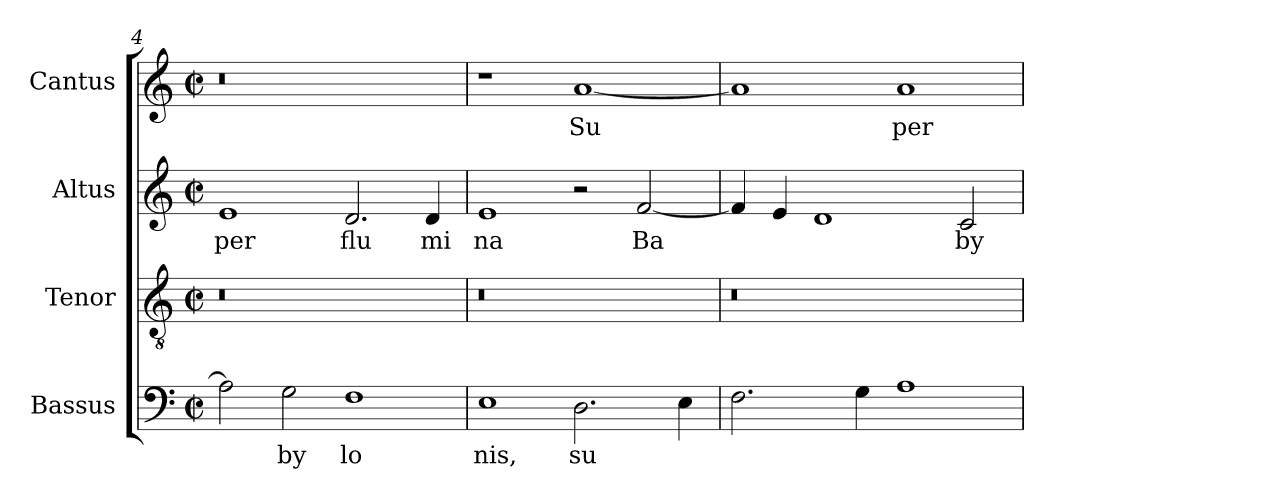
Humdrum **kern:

**kern	**text	**kern	**kern	**text	**kern	**text
*part4	*part4	*part3	*part2	*part2	*part1	*part1
*staff4	*staff4	*staff3	*staff2	*staff2	*staff1	*staff1
*I"Bassus	*	*I"Tenor	*I"Altus	*	*I"Cantus	*
*clefF4	*	*clefGv2	*clefG2	*	*clefG2	*
*M2/2	*	*M2/2	*M2/2	*	*M2/2	*
*met(c|)	*	*met(c|)	*met(c|)	*	*met(c|)	*
=4	=4	=4	=4	=4	=4	=4
!	!	!	!	!LO:LY:b:cj	!	!
2A\]	.	0r	1e	per	0r	.
!	!LO:LY:b:cj	!	!	!	!	!
2G\	by	.	.	.	.	.
!	!LO:LY:b:cj	!	!	!LO:LY:b:cj	!	!
1F	lo	.	2.d/	flu	.	.
!	!	!	!	!LO:LY:b:cj	!	!
.	.	.	4d/	mi	.	.
=5	=5	=5	=5	=5	=5	=5
!	!LO:LY:b:cj	!	!	!LO:LY:b:cj	!	!
1E	nis,	0r	1e	na	1r	.
!	!LO:LY:b:cj	!	!	!	!	!LO:LY:b:cj
2.D\	su	.	2r	.	[<1a	Su
!	!	!	!	!LO:LY:b	!	!
.	.	.	[<2f/	Ba	.	.
4E\	.	.	.	.	.	.
=6	=6	=6	=6	=6	=6	=6
2.F\	.	0r	4f/]	.	1a]	.
.	.	.	4e/	.	.	.
.	.	.	1d	.	.	.
4G\	.	.	.	.	.	.
!	!	!	!	!	!	!LO:LY:b:cj
1A	.	.	.	.	1a	per
!	!	!	!	!LO:LY:b:cj	!	!
.	.	.	2c/	by	.	.
=	=	=	=	=	=	=
*-	*-	*-	*-	*-	*-	*-
